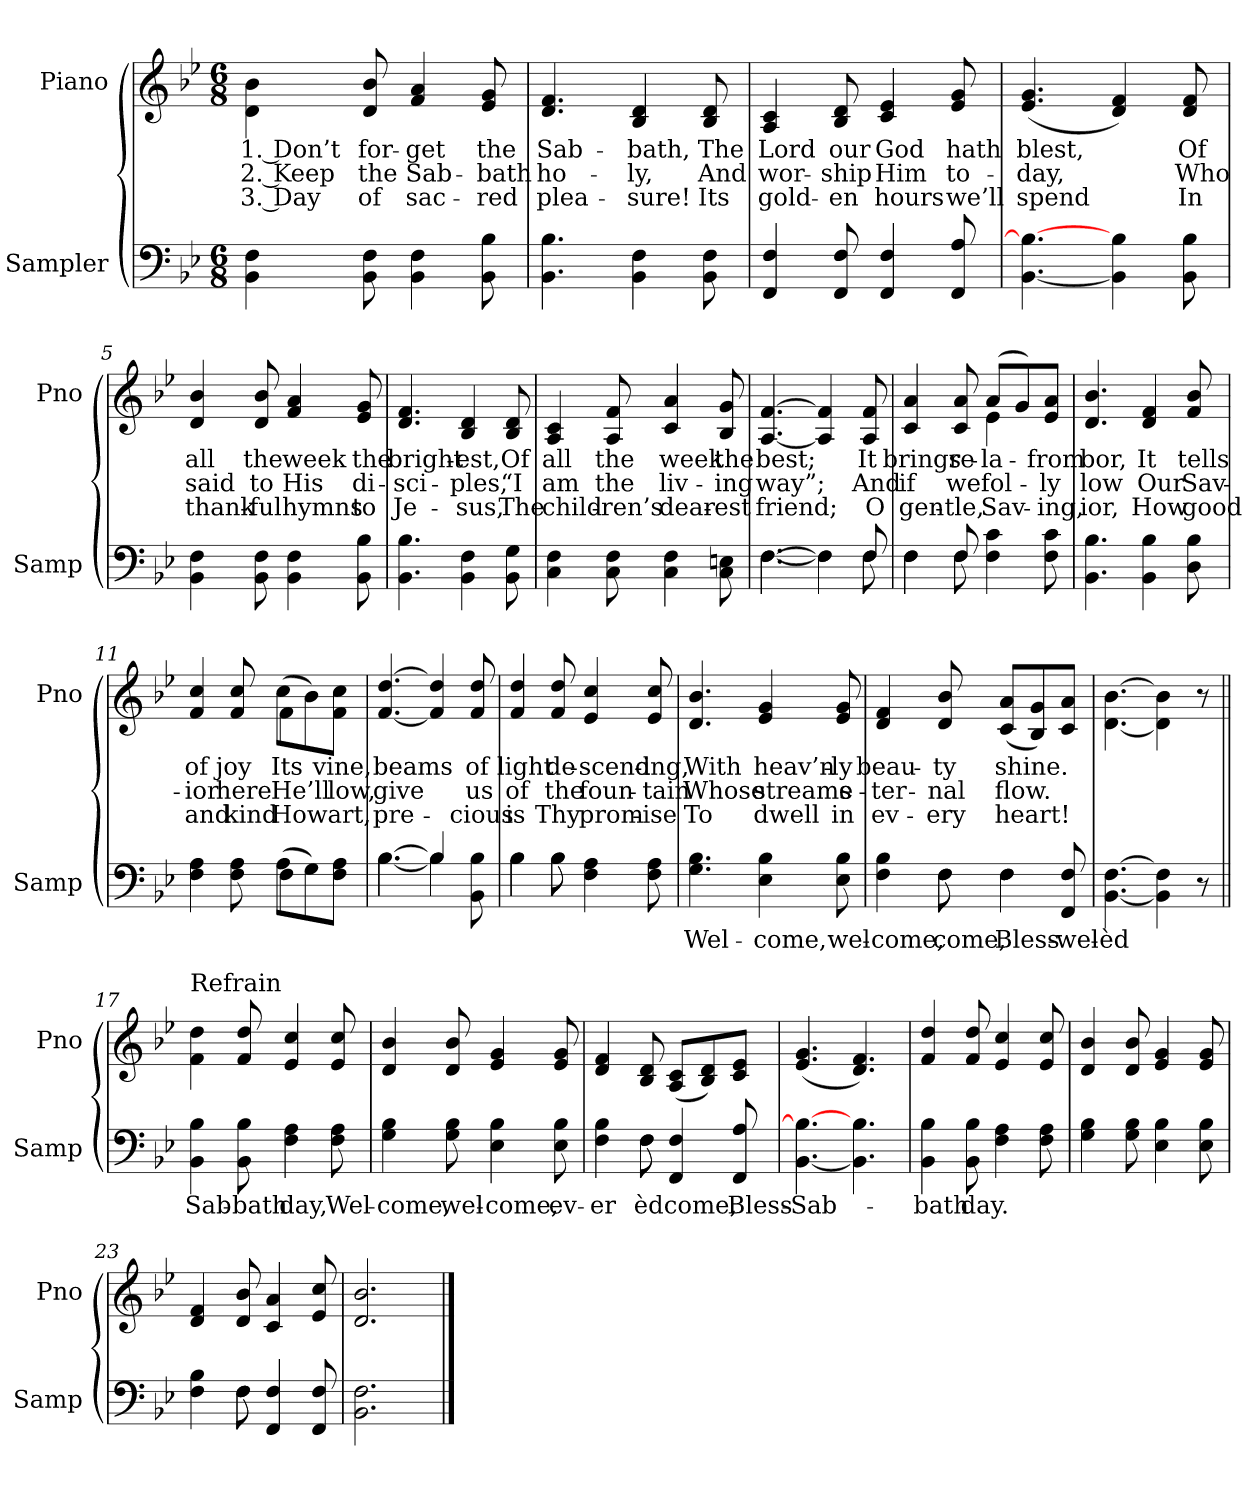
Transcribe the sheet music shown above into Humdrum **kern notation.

**kern	**text	**kern	**text	**text	**text
*part2	*part2	*part1	*part1	*part1	*part1
*staff2	*staff2	*staff1	*staff1	*staff1	*staff1
*I"Sampler	*	*I"Piano	*	*	*
*I'Samp	*	*I'Pno	*	*	*
*clefF4	*	*clefG2	*	*	*
*k[b-e-]	*	*k[b-e-]	*	*	*
*B-:	*	*B-:	*	*	*
*M6/8	*	*M6/8	*	*	*
=1	=1	=1	=1	=1	=1
4BB- 4F	.	4d\ 4b-\	1. Don’t	2. Keep	3. Day
8BB- 8F	.	8d 8b-	for-	the	of
4BB- 4F	.	4f 4a	-get	Sab-	sac-
8BB- 8B-	.	8e- 8g	the	-bath	-red
=2	=2	=2	=2	=2	=2
4.BB- 4.B-	.	4.d 4.f	Sab-	ho-	plea-
4BB- 4F	.	4B- 4d	-bath,	-ly,	-sure!
8BB- 8F	.	8B- 8d	The	And	Its
=3	=3	=3	=3	=3	=3
4FF 4F	.	4A 4c	Lord	wor-	gold-
8FF 8F	.	8B- 8d	our	-ship	-en
4FF 4F	.	4c 4e-	God	Him	hours
8FF 8A	.	8e- 8g	hath	to-	we’ll
=4	=4	=4	=4	=4	=4
[4.BB- 4.B-_	.	(4.e- 4.g	blest,	-day,	spend
4BB-] 4B-	.	4d 4f)	.	.	.
8BB- 8B-	.	8d 8f	Of	Who	In
=5	=5	=5	=5	=5	=5
4BB- 4F	.	4d 4b-	all	said	thank-
8BB- 8F	.	8d 8b-	the	to	-ful
4BB- 4F	.	4f 4a	week	His	hymns
8BB- 8B-	.	8e- 8g	the	di-	to
=6	=6	=6	=6	=6	=6
4.BB- 4.B-	.	4.d 4.f	bright-	-sci-	Je-
4BB- 4F	.	4B- 4d	-est,	-ples,	-sus,
8BB- 8G	.	8B- 8d	Of	“I	The
=7	=7	=7	=7	=7	=7
4C 4F	.	4A 4c	all	am	child-
8C 8F	.	8A 8f	the	the	-ren’s
4C 4F	.	4c 4a	week	liv-	dear-
8C 8En	.	8B- 8g	the	-ing	-est
=8	=8	=8	=8	=8	=8
*^	*	*	*	*	*
[4.F\	[4.F	.	[4.A [4.f	best;	way”;	friend;
4F\]	4F]	.	4A] 4f]	.	.	.
8F/	8F	.	8A 8f	It	And	O
=9	=9	=9	=9	=9	=9	=9
*	*	*	*^	*	*	*
4F\	4F	.	4c 4a	4.ryy	brings	if	gen-
8F/	8F	.	8c 8a	.	re-	we	-tle,
4F 4c	4.ryy	.	(8a/L	4e-	la-	fol-	Sav-
.	.	.	8g/)	.	.	.	.
8F 8c	.	.	8e-/ 8a/J	8ryy	from	-ly	-ing,
*v	*v	*	*	*	*	*	*
*	*	*v	*v	*	*	*
=10	=10	=10	=10	=10	=10
4.BB- 4.B-	.	4.d 4.b-	-bor,	-low	-ior,
4BB- 4B-	.	4d 4f	It	Our	How
8D 8B-	.	8f 8b-	tells	Sav-	good
=11	=11	=11	=11	=11	=11
*^	*	*^	*	*	*
4F 4A	4.ryy	.	4f 4cc	4.ryy	of	-ior	and
8F 8A	.	.	8f 8cc	.	joy	here	kind
(8A\L	4F	.	(8cc\L	4f	Its	He’ll	How
8G\)	.	.	8b-\)	.	.	.	.
8F\ 8A\J	8ryy	.	8f\ 8cc\J	8ryy	-vine,	-low,	art,
*	*	*	*v	*v	*	*	*
=12	=12	=12	=12	=12	=12	=12
[4.B-\	[4.B-	.	[4.f [4.dd	beams	give	pre-
4B-/]	4B-]	.	4f] 4dd]	.	.	.
8BB-\ 8B-\	8ryy	.	8f 8dd	of	us	-cious
=13	=13	=13	=13	=13	=13	=13
4B-\	4B-	.	4f 4dd	light	of	is
8B-\	8B-	.	8f 8dd	de-	the	Thy
4F 4A	4.ryy	.	4e- 4cc	-scend-	foun-	prom-
8F 8A	.	.	8e- 8cc	-ing,	-tain	-ise
*v	*v	*	*	*	*	*
=14	=14	=14	=14	=14	=14
4.G 4.B-	Wel-	4.d 4.b-	With	Whose	To
4E- 4B-	-come,	4e- 4g	heav’n-	streams	dwell
8E- 8B-	wel-	8e- 8g	-ly	e-	in
=15	=15	=15	=15	=15	=15
*^	*	*	*	*	*
4F 4B-	4ryy	-come,	4d 4f	beau-	-ter-	ev-
8F\	8F	-come,	8d 8b-	-ty	-nal	-ery
4F\	4F	Bless-	(8c/ 8a/L	shine.	flow.	heart!
.	.	.	8B-/ 8g/)	.	.	.
8FF 8F	8ryy	wel-	8c/ 8a/J	.	.	.
*v	*v	*	*	*	*	*
=16	=16	=16	=16	=16	=16
[4.BB- [4.F	-èd	[4.d\ [4.b-\	.	.	.
4BB-] 4F]	.	4d\] 4b-\]	.	.	.
8r	.	8r	.	.	.
=17||	=17||	=17||	=17||	=17||	=17||
!	!	!LO:TX:t=Refrain	!	!	!
4BB- 4B-	Sab-	4f\ 4dd\	.	.	.
8BB- 8B-	-bath	8f 8dd	.	.	.
4F 4A	day,	4e- 4cc	.	.	.
8F 8A	Wel-	8e- 8cc	.	.	.
=18	=18	=18	=18	=18	=18
4G 4B-	-come,	4d 4b-	.	.	.
8G 8B-	wel-	8d 8b-	.	.	.
4E- 4B-	-come,	4e- 4g	.	.	.
8E- 8B-	ev-	8e- 8g	.	.	.
=19	=19	=19	=19	=19	=19
*^	*	*	*	*	*
4F 4B-	4ryy	-er	4d 4f	.	.	.
8F\	8F	-èd	8B- 8d	.	.	.
4FF 4F	4.ryy	-come,	(8A/ 8c/L	.	.	.
.	.	.	8B-/ 8d/)	.	.	.
8FF 8A	.	Bless-	8c/ 8e-/J	.	.	.
*v	*v	*	*	*	*	*
=20	=20	=20	=20	=20	=20
[4.BB- 4.B-_	Sab-	(4.e- 4.g	.	.	.
4.BB-] 4.B-	.	4.d 4.f)	.	.	.
=21	=21	=21	=21	=21	=21
4BB- 4B-	-bath	4f 4dd	.	.	.
8BB- 8B-	day.	8f 8dd	.	.	.
4F 4A	.	4e- 4cc	.	.	.
8F 8A	.	8e- 8cc	.	.	.
=22	=22	=22	=22	=22	=22
4G 4B-	.	4d 4b-	.	.	.
8G 8B-	.	8d 8b-	.	.	.
4E- 4B-	.	4e- 4g	.	.	.
8E- 8B-	.	8e- 8g	.	.	.
=23	=23	=23	=23	=23	=23
*^	*	*	*	*	*
4F 4B-	4ryy	.	4d 4f	.	.	.
8F\	8F	.	8d 8b-	.	.	.
4FF 4F	4.ryy	.	4c 4a	.	.	.
8FF 8F	.	.	8e- 8cc	.	.	.
*v	*v	*	*	*	*	*
=24	=24	=24	=24	=24	=24
2.BB- 2.F	.	2.d 2.b-	.	.	.
==	==	==	==	==	==
*-	*-	*-	*-	*-	*-
